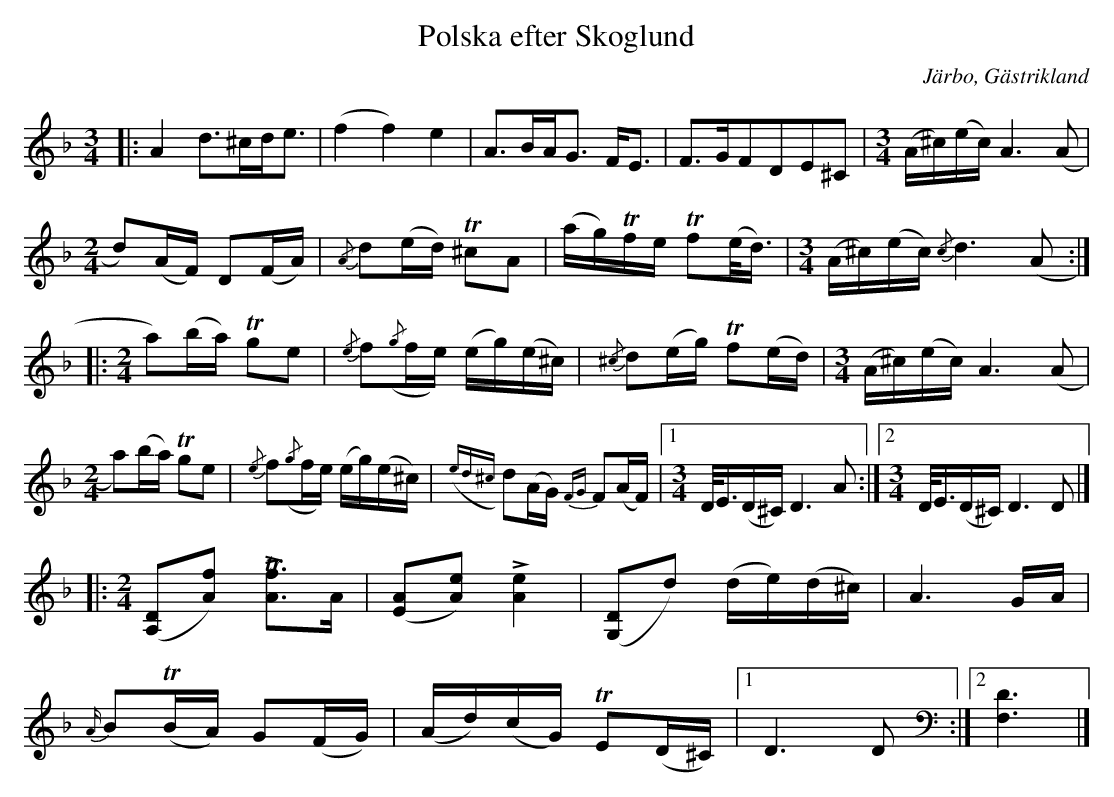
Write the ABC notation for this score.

X:1
T: Polska efter Skoglund
O: Järbo, Gästrikland
M: 3/4
L: 1/16
K: Dm
|:A4d2>^c2d2<e2 |(f4f4) e4| A2>B2A2<G2 F2<E2|F2>G2F2D2E2^C2|[M:3/4] (A^c)(ec) A6 (A2 |
[M:2/4] d2)(AF) D2(FA) |{/A}d2(ed)  T^c2A2 |(ag)Tfe  Tf2(e<d) |[M:3/4] (A^c)(ec) {/c}d4>(A4:|
|:[M:2/4]a2)(ba) Tg2e2 | {/e}f2({/g}fe) (eg)(e^c) | {/^c}d2(eg) Tf2(ed) |[M:3/4] (A^c)(ec) A6 (A2|
[M:2/4] a2)(ba)  Tg2e2| {/e}f2({/g}fe) (eg)(e^c)| ({ed^c}d2)(AG)  {FG}F2(AF)|[1 [M:3/4] D<E(D^C)  D4>A4:|[2[M:3/4] D<E(D^C)  D4>D4|]
|:[M:2/4]([A,2D2][A2f2]) L[A2Tf2]>A2 | ([E2A2][A2e2]) L[A4e4] | ([G,2D2]d2) (de)(d^c) | A6GA |
{A/}B2T(BA) G2(FG) | (Ad)(cG) TE2(D^C) |[1 D4>D4 :|[2 [F,6D6] |]
